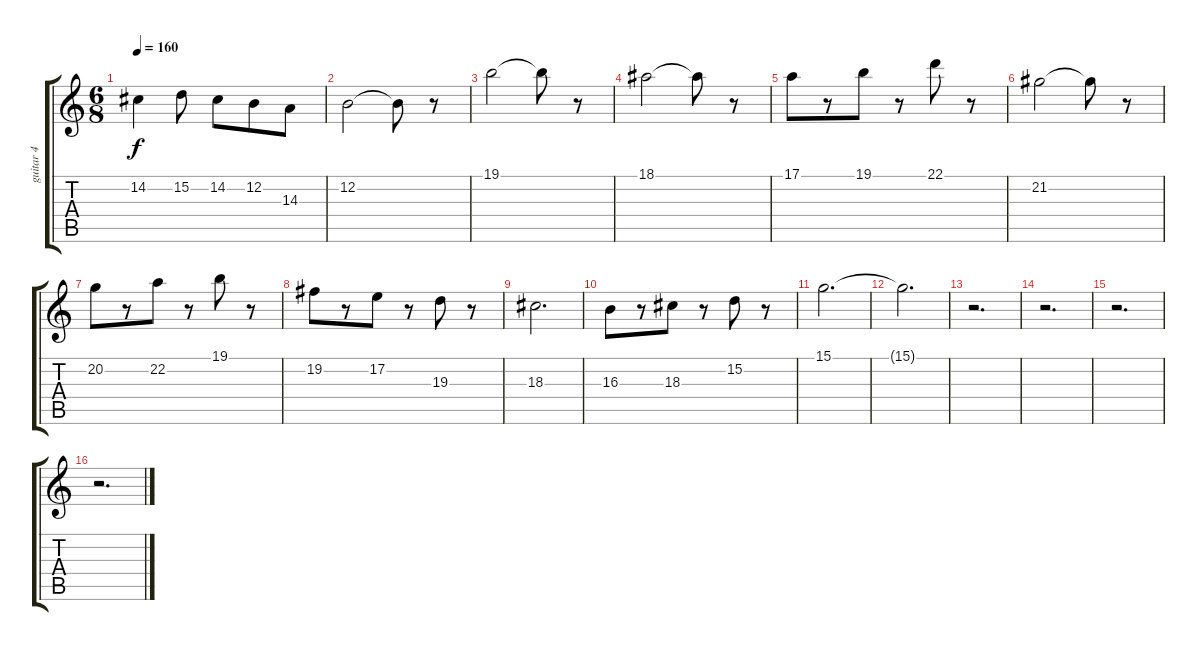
\track ("guitar 4" "guitar 4") {instrument lead1square}
\staff {score tabs}
\tuning (E4 B3 G3 D3 A2 E2) {hide}
\ts (6 8)
\tempo 160
\clef g2
\ks c
14.2.4{dy f} 15.2.8 14.2.8 12.2.8 14.3.8 |
12.2.2 12.2{t}.8 r.8 |
19.1.2 19.1{t}.8 r.8 |
18.1.2 18.1{t}.8 r.8 |
17.1.8 r.8 19.1.8 r.8 22.1.8 r.8 |
21.2.2 21.2{t}.8 r.8 |
20.2.8 r.8 22.2.8 r.8 19.1.8 r.8 |
19.2.8 r.8 17.2.8 r.8 19.3.8 r.8 |
18.3.2{d} |
16.3.8 r.8 18.3.8 r.8 15.2.8 r.8 |
15.1.2{d} |
15.1{t}.2{d} |
r.2{d} |
r.2{d} |
r.2{d} |
r.2{d}
